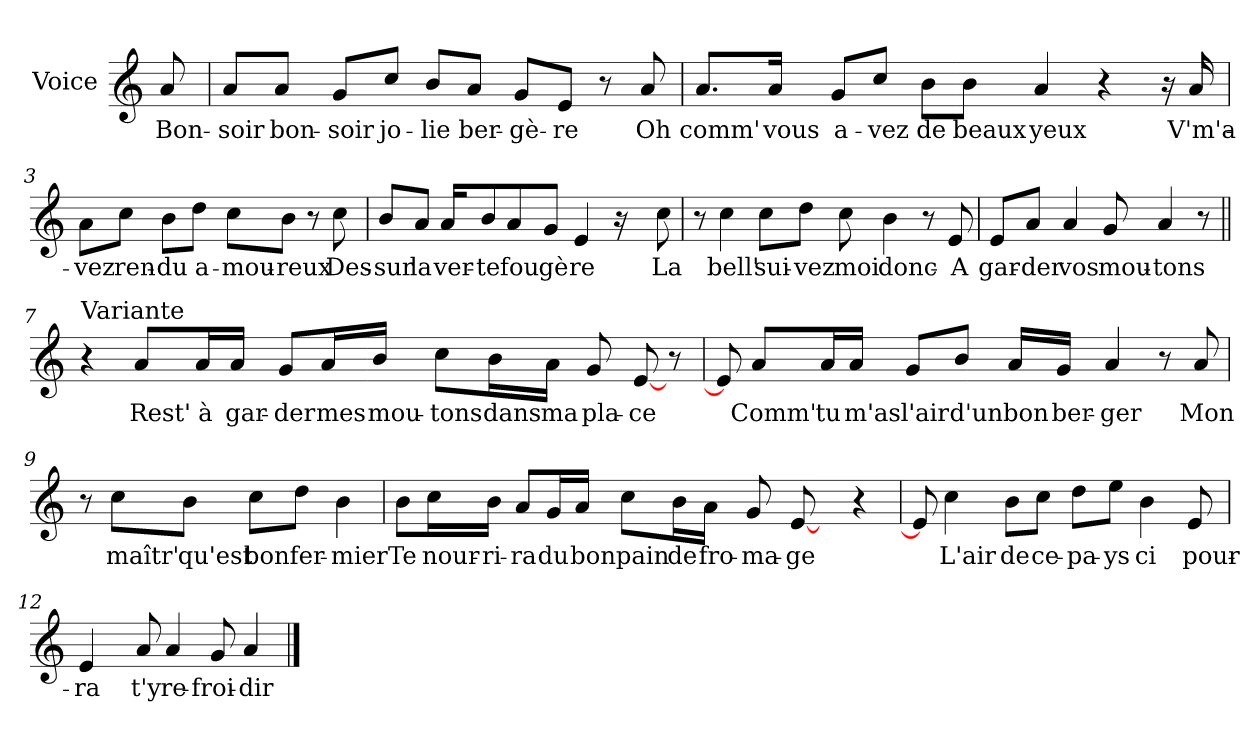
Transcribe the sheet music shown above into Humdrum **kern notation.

**kern	**text
*part1	*part1
*staff1	*staff1
*I"Voice	*
*I'V	*
*clefG2	*
*k[]	*
*C:	*
=	=
8a/	Bon-
=1	=1
8a/L	-soir
8a/J	bon-
8g/L	-soir
8cc/J	jo-
8b/L	-lie
8a/J	ber-
8g/L	-gè-
8e/J	-re
8r	.
8a/	Oh
=2	=2
8.a/L	comm'
16a/Jk	vous
8g/L	a-
8cc/J	-vez
8b\L	de
8b\J	beaux
4a/	yeux
4r	.
16r	.
16a/	V'm'a-
!!LO:LB:g=z
=3	=3
8a\L	-vez
8cc\J	ren-
8b\L	-du
8dd\J	a-
8cc\L	-mou-
8b\J	-reux
8r	.
8cc\	Des-
=4	=4
8b/L	-sur
8a/J	la
16a/KL	ver-
8b/	-te
8a/	fou
8g/J	gè
4e/	re
16r	.
8ryy	.
8cc\	La
!!LO:LB:g=z
=5	=5
8r	.
4cc\	bell'
8cc\L	sui-
8dd\J	-vez
8cc\	moi
4b\	donc-
8r	.
8e/	-A
=6	=6
8e/L	gar-
8a/J	-der
4a/	vos
8g/	mou-
4a/	-tons
8r	.
!!LO:LB:g=z
=7||	=7||
*MM95	*
!LO:TX:t=Variante	!
4r	.
8a/L	Rest'
16a/L	à
16a/JJ	gar-
8g/L	-der
16a/L	mes
16b/JJ	mou-
8cc\L	-tons
16b\L	dans
16a\JJ	ma
8g/	pla-
[8e/	-ce
8r	.
=8	=8
8e/]	.
8a/L	Comm'
16a/L	tu
16a/JJ	m'as
8g/L	l'air
8b/J	d'un
16a/LL	bon
16g/JJ	ber-
4a/	-ger
8r	.
8a/	Mon
!!LO:LB:g=z
=9	=9
8r	.
8cc\L	maîtr'
8b\J	qu'est
8cc\L	bon
8dd\J	fer-
4b\	-mier
=10	=10
8b\L	Te
16cc\L	nour-
16b\JJ	-ri-
8a/L	-ra
16g/L	du
16a/JJ	bon
8cc\L	pain
16b\L	de
16a\JJ	fro-
8g/	-ma-
[8e/	-ge
8ryy	.
4r	.
!!LO:LB:g=z
=11	=11
*^	*
8e/]	8.ryy	.
4cc\	.	L'air
*MM110	*	*
.	1ryy	.
8b\L	.	de
8cc\J	.	ce-
8dd\L	.	-pa-
8ee\J	.	-ys
4b\	.	ci
8e/	.	pour-
.	16ryy	.
=12	=12	=12
4e/	16ryy	-ra
*MM143	*	*
.	2...ryy	.
8a/	.	t'y
4a/	.	re-
8g/	.	-froi-
4a/	.	-dir
*v	*v	*
==	==
*-	*-
